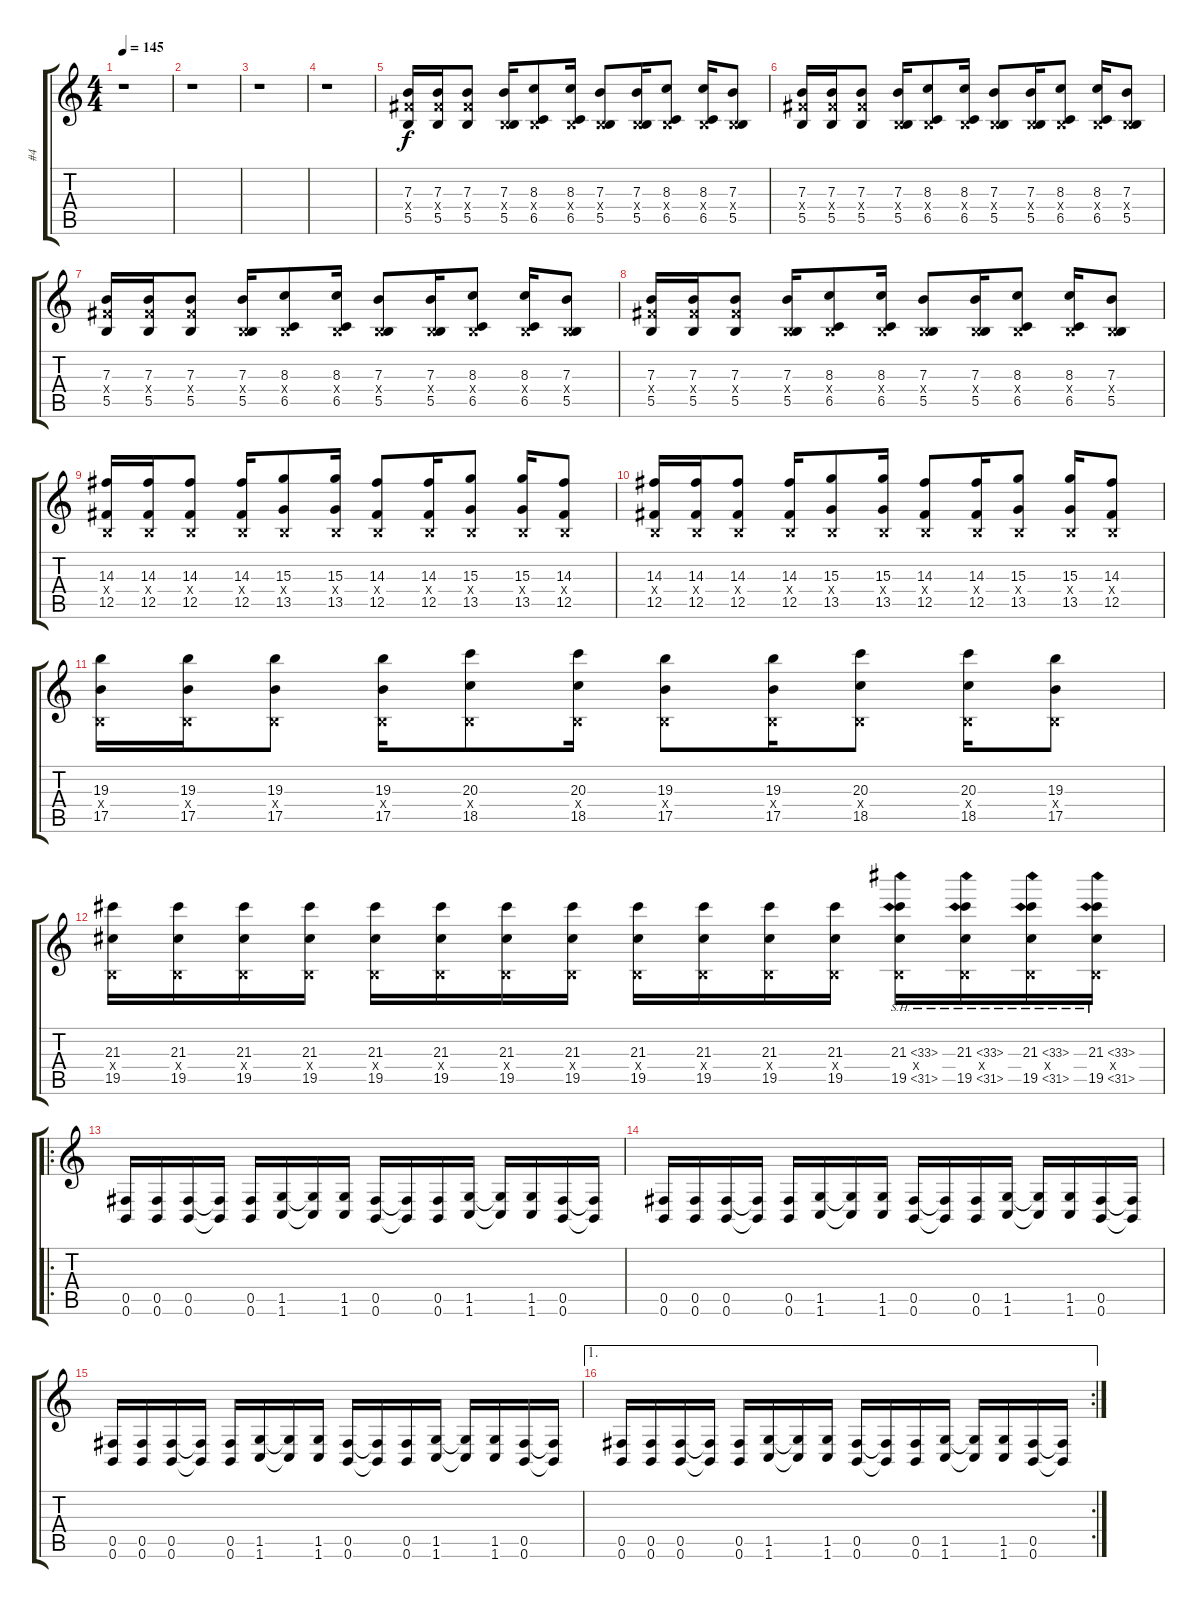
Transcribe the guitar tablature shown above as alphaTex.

\track ("#4" "#4") {instrument distortionguitar}
\staff {score tabs}
\tuning (Db4 Ab3 E3 B2 Gb2 B1) {hide}
\ts (4 4)
\tempo 145
\clef g2
\ks c
r.1{dy f} |
r.1 |
r.1 |
r.1 |
(7.3 7.4{x} 5.5).16 (7.3 7.4{x} 5.5).16 (7.3 7.4{x} 5.5).8 (7.3 0.4{x} 5.5).16 (8.3 0.4{x} 6.5).8 (8.3 0.4{x} 6.5).16 (7.3 0.4{x} 5.5).8 (7.3 0.4{x} 5.5).16 (8.3 0.4{x} 6.5).8 (8.3 0.4{x} 6.5).16 (7.3 0.4{x} 5.5).8 |
(7.3 7.4{x} 5.5).16 (7.3 7.4{x} 5.5).16 (7.3 7.4{x} 5.5).8 (7.3 0.4{x} 5.5).16 (8.3 0.4{x} 6.5).8 (8.3 0.4{x} 6.5).16 (7.3 0.4{x} 5.5).8 (7.3 0.4{x} 5.5).16 (8.3 0.4{x} 6.5).8 (8.3 0.4{x} 6.5).16 (7.3 0.4{x} 5.5).8 |
(7.3 7.4{x} 5.5).16 (7.3 7.4{x} 5.5).16 (7.3 7.4{x} 5.5).8 (7.3 0.4{x} 5.5).16 (8.3 0.4{x} 6.5).8 (8.3 0.4{x} 6.5).16 (7.3 0.4{x} 5.5).8 (7.3 0.4{x} 5.5).16 (8.3 0.4{x} 6.5).8 (8.3 0.4{x} 6.5).16 (7.3 0.4{x} 5.5).8 |
(7.3 7.4{x} 5.5).16 (7.3 7.4{x} 5.5).16 (7.3 7.4{x} 5.5).8 (7.3 0.4{x} 5.5).16 (8.3 0.4{x} 6.5).8 (8.3 0.4{x} 6.5).16 (7.3 0.4{x} 5.5).8 (7.3 0.4{x} 5.5).16 (8.3 0.4{x} 6.5).8 (8.3 0.4{x} 6.5).16 (7.3 0.4{x} 5.5).8 |
(14.3 0.4{x} 12.5).16 (14.3 0.4{x} 12.5).16 (14.3 0.4{x} 12.5).8 (14.3 0.4{x} 12.5).16 (15.3 0.4{x} 13.5).8 (15.3 0.4{x} 13.5).16 (14.3 0.4{x} 12.5).8 (14.3 0.4{x} 12.5).16 (15.3 0.4{x} 13.5).8 (15.3 0.4{x} 13.5).16 (14.3 0.4{x} 12.5).8 |
(14.3 0.4{x} 12.5).16 (14.3 0.4{x} 12.5).16 (14.3 0.4{x} 12.5).8 (14.3 0.4{x} 12.5).16 (15.3 0.4{x} 13.5).8 (15.3 0.4{x} 13.5).16 (14.3 0.4{x} 12.5).8 (14.3 0.4{x} 12.5).16 (15.3 0.4{x} 13.5).8 (15.3 0.4{x} 13.5).16 (14.3 0.4{x} 12.5).8 |
(19.3 0.4{x} 17.5).16 (19.3 0.4{x} 17.5).16 (19.3 0.4{x} 17.5).8 (19.3 0.4{x} 17.5).16 (20.3 0.4{x} 18.5).8 (20.3 0.4{x} 18.5).16 (19.3 0.4{x} 17.5).8 (19.3 0.4{x} 17.5).16 (20.3 0.4{x} 18.5).8 (20.3 0.4{x} 18.5).16 (19.3 0.4{x} 17.5).8 |
(21.3 0.4{x} 19.5).16 (21.3 0.4{x} 19.5).16 (21.3 0.4{x} 19.5).16 (21.3 0.4{x} 19.5).16 (21.3 0.4{x} 19.5).16 (21.3 0.4{x} 19.5).16 (21.3 0.4{x} 19.5).16 (21.3 0.4{x} 19.5).16 (21.3 0.4{x} 19.5).16 (21.3 0.4{x} 19.5).16 (21.3 0.4{x} 19.5).16 (21.3 0.4{x} 19.5).16 (21.3{sh 12} 0.4{x} 19.5{sh 12}).16 (21.3{sh 12} 0.4{x} 19.5{sh 12}).16 (21.3{sh 12} 0.4{x} 19.5{sh 12}).16 (21.3{sh 12} 0.4{x} 19.5{sh 12}).16 |
\ro
(0.5 0.6).16 (0.5 0.6).16 (0.5 0.6).16 (0.5{t} 0.6{t}).16 (0.5 0.6).16 (1.5 1.6).16 (1.5{t} 1.6{t}).16 (1.5 1.6).16 (0.5 0.6).16 (0.5{t} 0.6{t}).16 (0.5 0.6).16 (1.5 1.6).16 (1.5{t} 1.6{t}).16 (1.5 1.6).16 (0.5 0.6).16 (0.5{t} 0.6{t}).16 |
(0.5 0.6).16 (0.5 0.6).16 (0.5 0.6).16 (0.5{t} 0.6{t}).16 (0.5 0.6).16 (1.5 1.6).16 (1.5{t} 1.6{t}).16 (1.5 1.6).16 (0.5 0.6).16 (0.5{t} 0.6{t}).16 (0.5 0.6).16 (1.5 1.6).16 (1.5{t} 1.6{t}).16 (1.5 1.6).16 (0.5 0.6).16 (0.5{t} 0.6{t}).16 |
(0.5 0.6).16 (0.5 0.6).16 (0.5 0.6).16 (0.5{t} 0.6{t}).16 (0.5 0.6).16 (1.5 1.6).16 (1.5{t} 1.6{t}).16 (1.5 1.6).16 (0.5 0.6).16 (0.5{t} 0.6{t}).16 (0.5 0.6).16 (1.5 1.6).16 (1.5{t} 1.6{t}).16 (1.5 1.6).16 (0.5 0.6).16 (0.5{t} 0.6{t}).16 |
\ae 1
\rc 2
(0.5 0.6).16 (0.5 0.6).16 (0.5 0.6).16 (0.5{t} 0.6{t}).16 (0.5 0.6).16 (1.5 1.6).16 (1.5{t} 1.6{t}).16 (1.5 1.6).16 (0.5 0.6).16 (0.5{t} 0.6{t}).16 (0.5 0.6).16 (1.5 1.6).16 (1.5{t} 1.6{t}).16 (1.5 1.6).16 (0.5 0.6).16 (0.5{t} 0.6{t}).16
